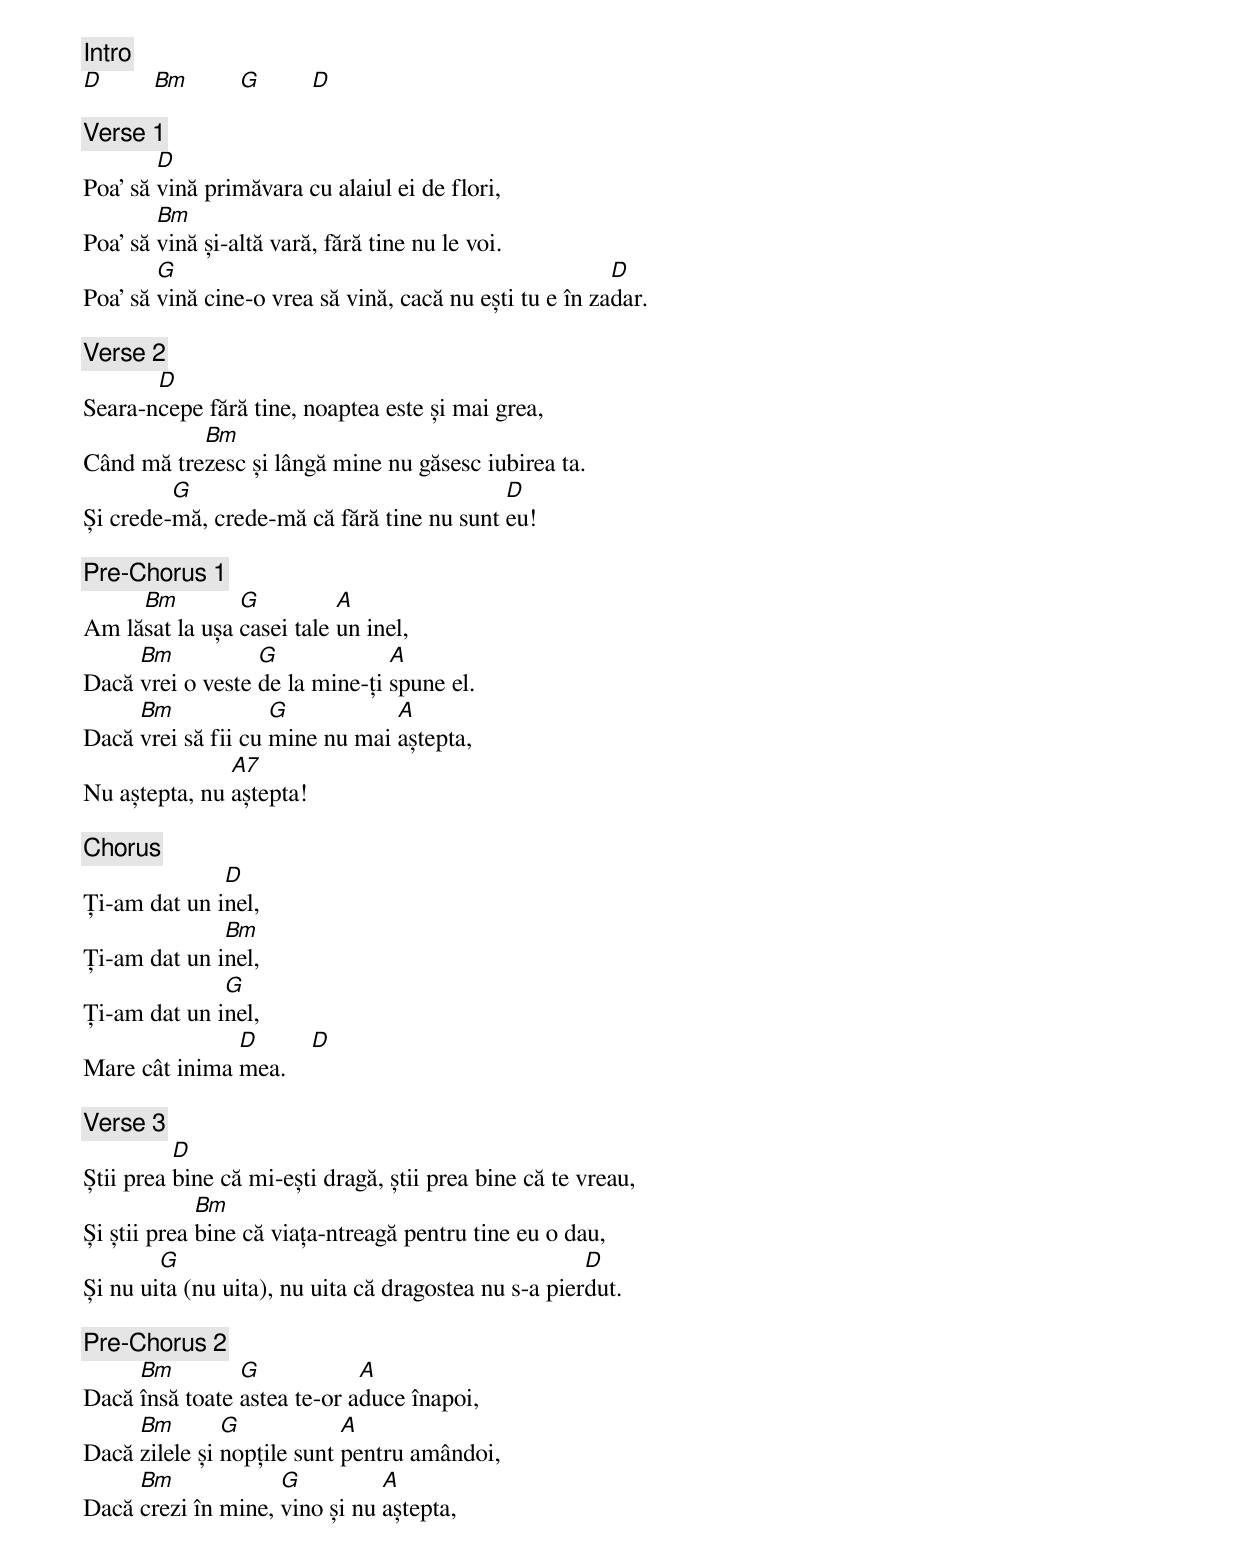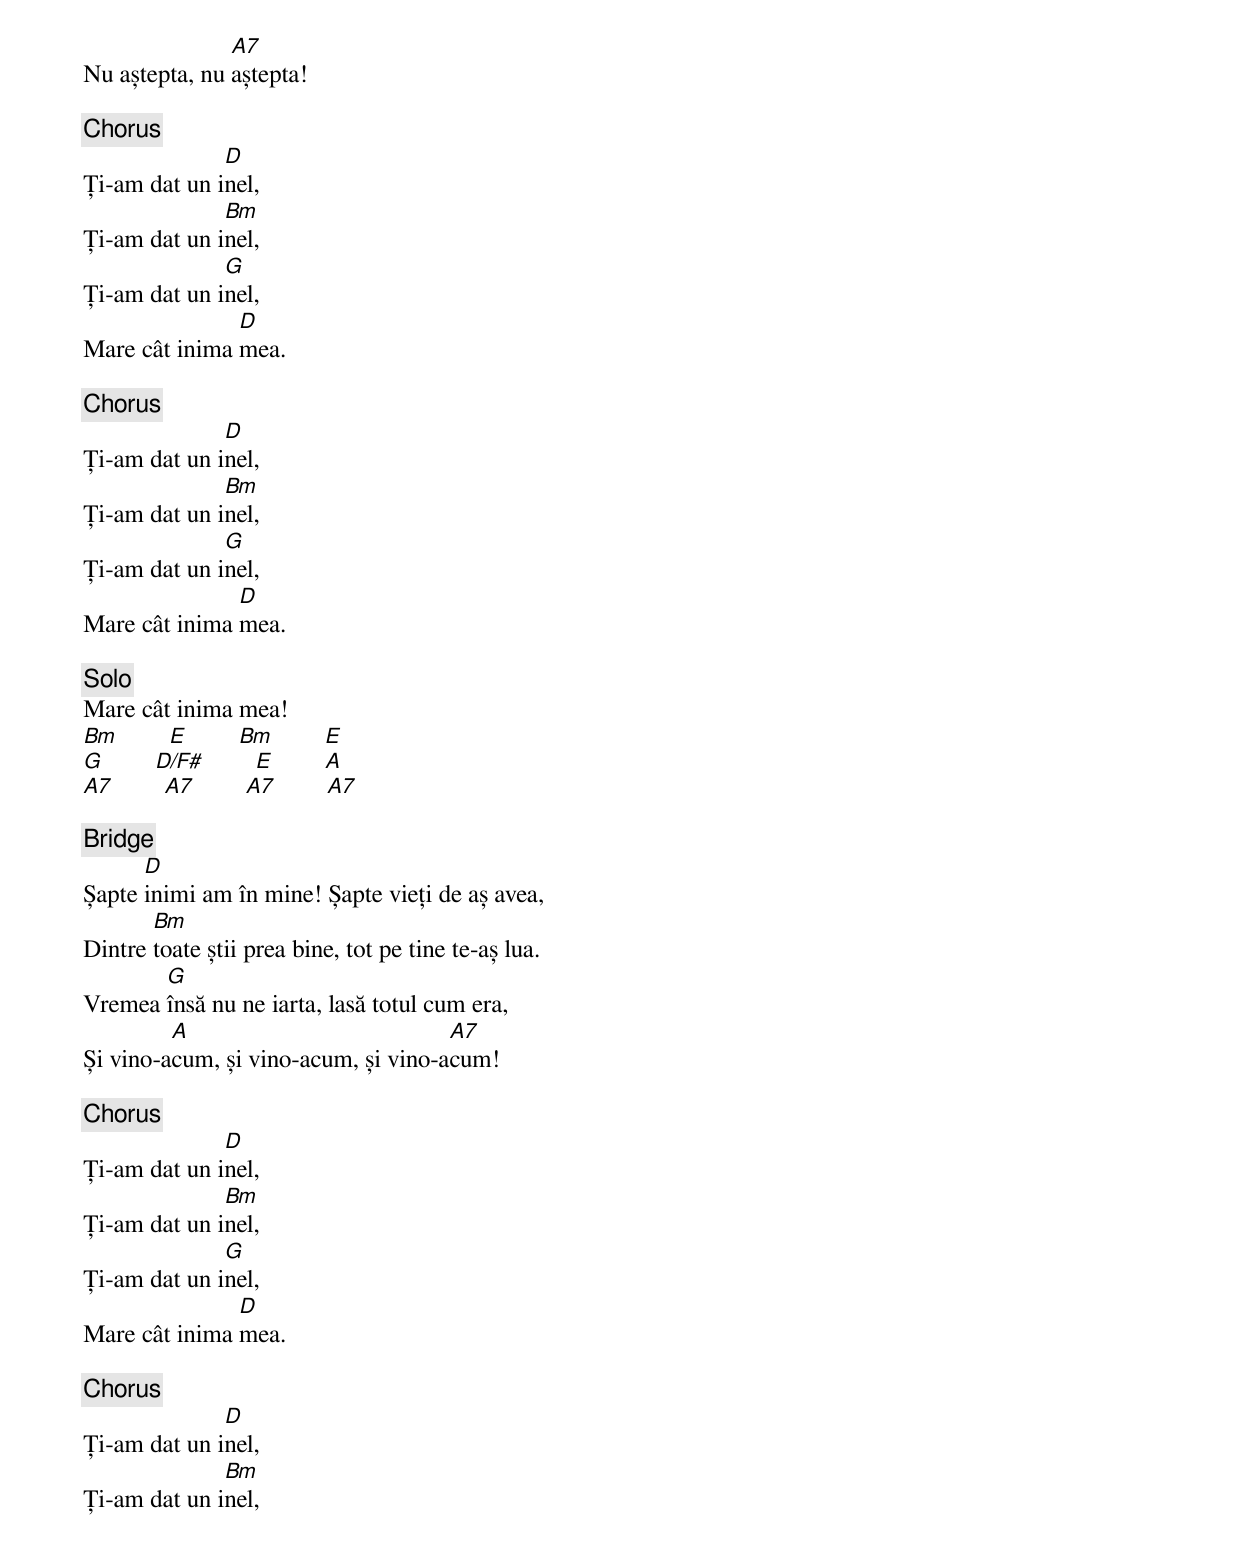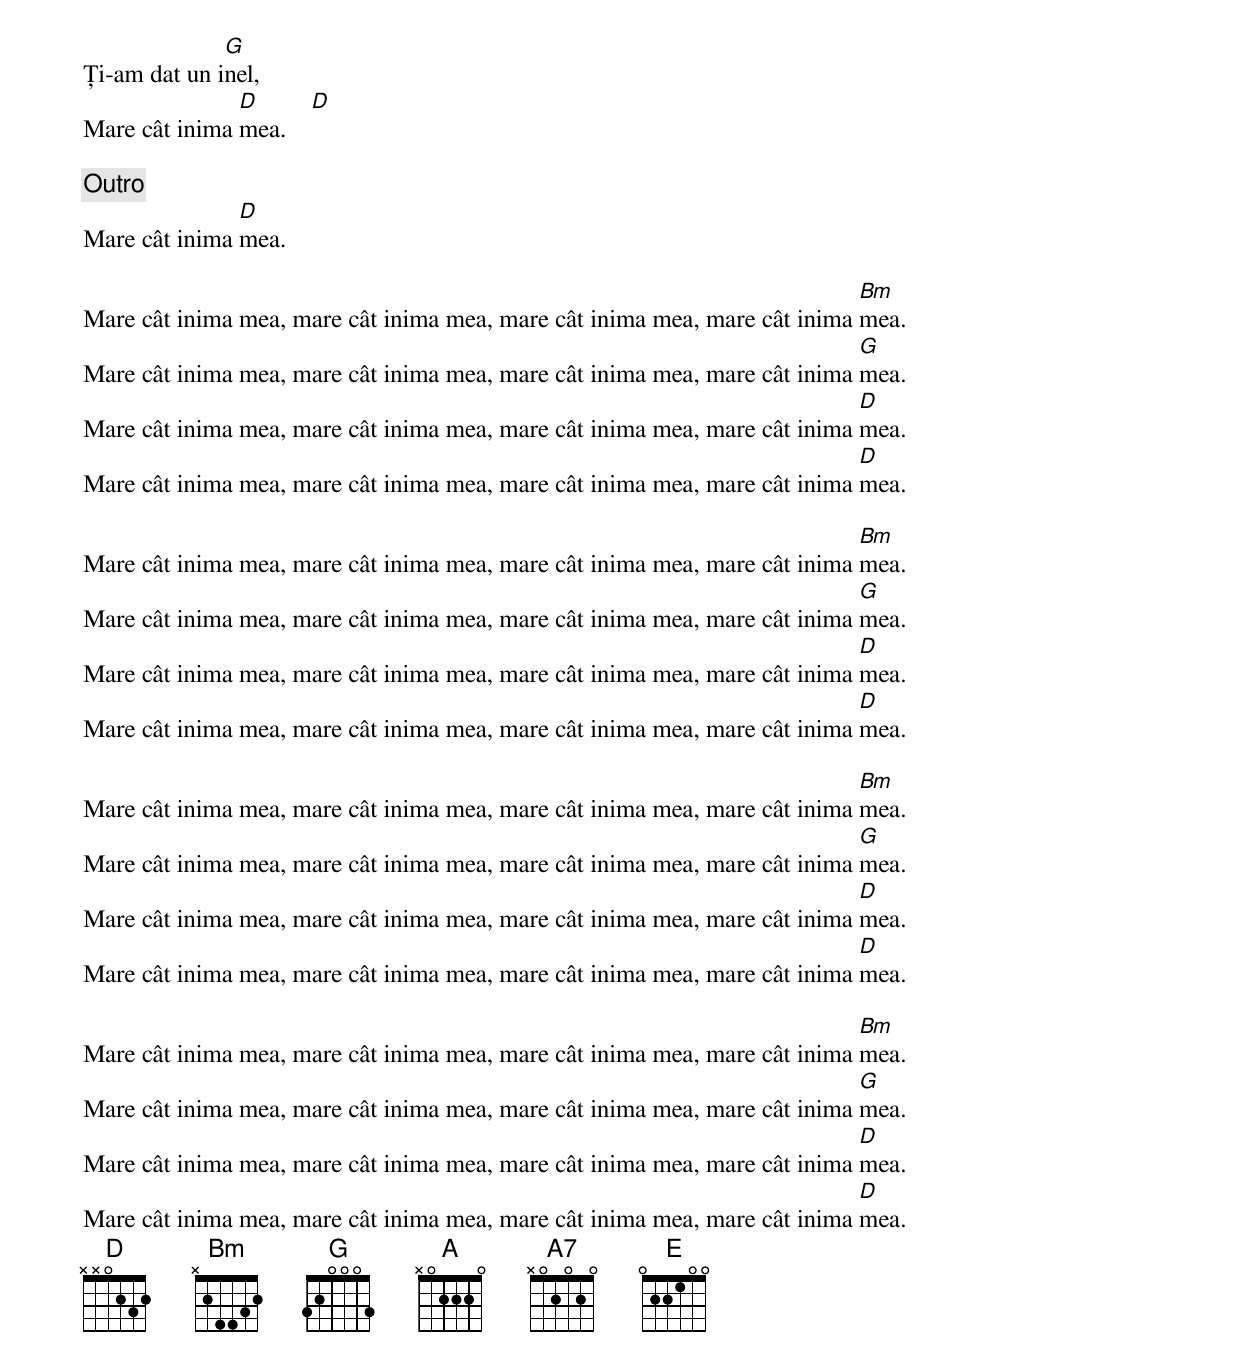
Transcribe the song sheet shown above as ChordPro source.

{c: Intro}
[D]        [Bm]        [G]        [D]

{c: Verse 1}
Poa' să [D]vină primăvara cu alaiul ei de flori,
Poa' să [Bm]vină și-altă vară, fără tine nu le voi.
Poa' să [G]vină cine-o vrea să vină, cacă nu ești tu e în za[D]dar.

{c: Verse 2}
Seara-n[D]cepe fără tine, noaptea este și mai grea,
Când mă tre[Bm]zesc și lângă mine nu găsesc iubirea ta.
Și crede-[G]mă, crede-mă că fără tine nu sunt [D]eu!

{c: Pre-Chorus 1}
Am lă[Bm]sat la ușa [G]casei tale [A]un inel,
Dacă [Bm]vrei o veste [G]de la mine-ți [A]spune el.
Dacă [Bm]vrei să fii cu [G]mine nu mai [A]aștepta,
Nu aștepta, nu [A7]aștepta!

{c: Chorus}
Ți-am dat un i[D]nel,
Ți-am dat un i[Bm]nel,
Ți-am dat un i[G]nel,
Mare cât inima [D]mea.    [D]

{c: Verse 3}
Știi prea [D]bine că mi-ești dragă, știi prea bine că te vreau,
Și știi prea [Bm]bine că viața-ntreagă pentru tine eu o dau,
Și nu ui[G]ta (nu uita), nu uita că dragostea nu s-a pier[D]dut.

{c: Pre-Chorus 2}
Dacă [Bm]însă toate [G]astea te-or a[A]duce înapoi,
Dacă [Bm]zilele și [G]nopțile sunt [A]pentru amândoi,
Dacă [Bm]crezi în mine, [G]vino și nu [A]aștepta,
Nu aștepta, nu [A7]aștepta!

{c: Chorus}
Ți-am dat un i[D]nel,
Ți-am dat un i[Bm]nel,
Ți-am dat un i[G]nel,
Mare cât inima [D]mea.

{c: Chorus}
Ți-am dat un i[D]nel,
Ți-am dat un i[Bm]nel,
Ți-am dat un i[G]nel,
Mare cât inima [D]mea.

{c: Solo}
Mare cât inima mea!
[Bm]        [E]        [Bm]        [E]
[G]        [D/F#]        [E]        [A]
[A7]        [A7]        [A7]        [A7]

{c: Bridge}
Șapte [D]inimi am în mine! Șapte vieți de aș avea,
Dintre [Bm]toate știi prea bine, tot pe tine te-aș lua.
Vremea [G]însă nu ne iarta, lasă totul cum era,
Și vino-a[A]cum, și vino-acum, și vino-a[A7]cum!

{c: Chorus}
Ți-am dat un i[D]nel,
Ți-am dat un i[Bm]nel,
Ți-am dat un i[G]nel,
Mare cât inima [D]mea.

{c: Chorus}
Ți-am dat un i[D]nel,
Ți-am dat un i[Bm]nel,
Ți-am dat un i[G]nel,
Mare cât inima [D]mea.    [D]

{c: Outro}
Mare cât inima [D]mea.

Mare cât inima mea, mare cât inima mea, mare cât inima mea, mare cât inima [Bm]mea.
Mare cât inima mea, mare cât inima mea, mare cât inima mea, mare cât inima [G]mea.
Mare cât inima mea, mare cât inima mea, mare cât inima mea, mare cât inima [D]mea.
Mare cât inima mea, mare cât inima mea, mare cât inima mea, mare cât inima [D]mea.

Mare cât inima mea, mare cât inima mea, mare cât inima mea, mare cât inima [Bm]mea.
Mare cât inima mea, mare cât inima mea, mare cât inima mea, mare cât inima [G]mea.
Mare cât inima mea, mare cât inima mea, mare cât inima mea, mare cât inima [D]mea.
Mare cât inima mea, mare cât inima mea, mare cât inima mea, mare cât inima [D]mea.

Mare cât inima mea, mare cât inima mea, mare cât inima mea, mare cât inima [Bm]mea.
Mare cât inima mea, mare cât inima mea, mare cât inima mea, mare cât inima [G]mea.
Mare cât inima mea, mare cât inima mea, mare cât inima mea, mare cât inima [D]mea.
Mare cât inima mea, mare cât inima mea, mare cât inima mea, mare cât inima [D]mea.

Mare cât inima mea, mare cât inima mea, mare cât inima mea, mare cât inima [Bm]mea.
Mare cât inima mea, mare cât inima mea, mare cât inima mea, mare cât inima [G]mea.
Mare cât inima mea, mare cât inima mea, mare cât inima mea, mare cât inima [D]mea.
Mare cât inima mea, mare cât inima mea, mare cât inima mea, mare cât inima [D]mea.
